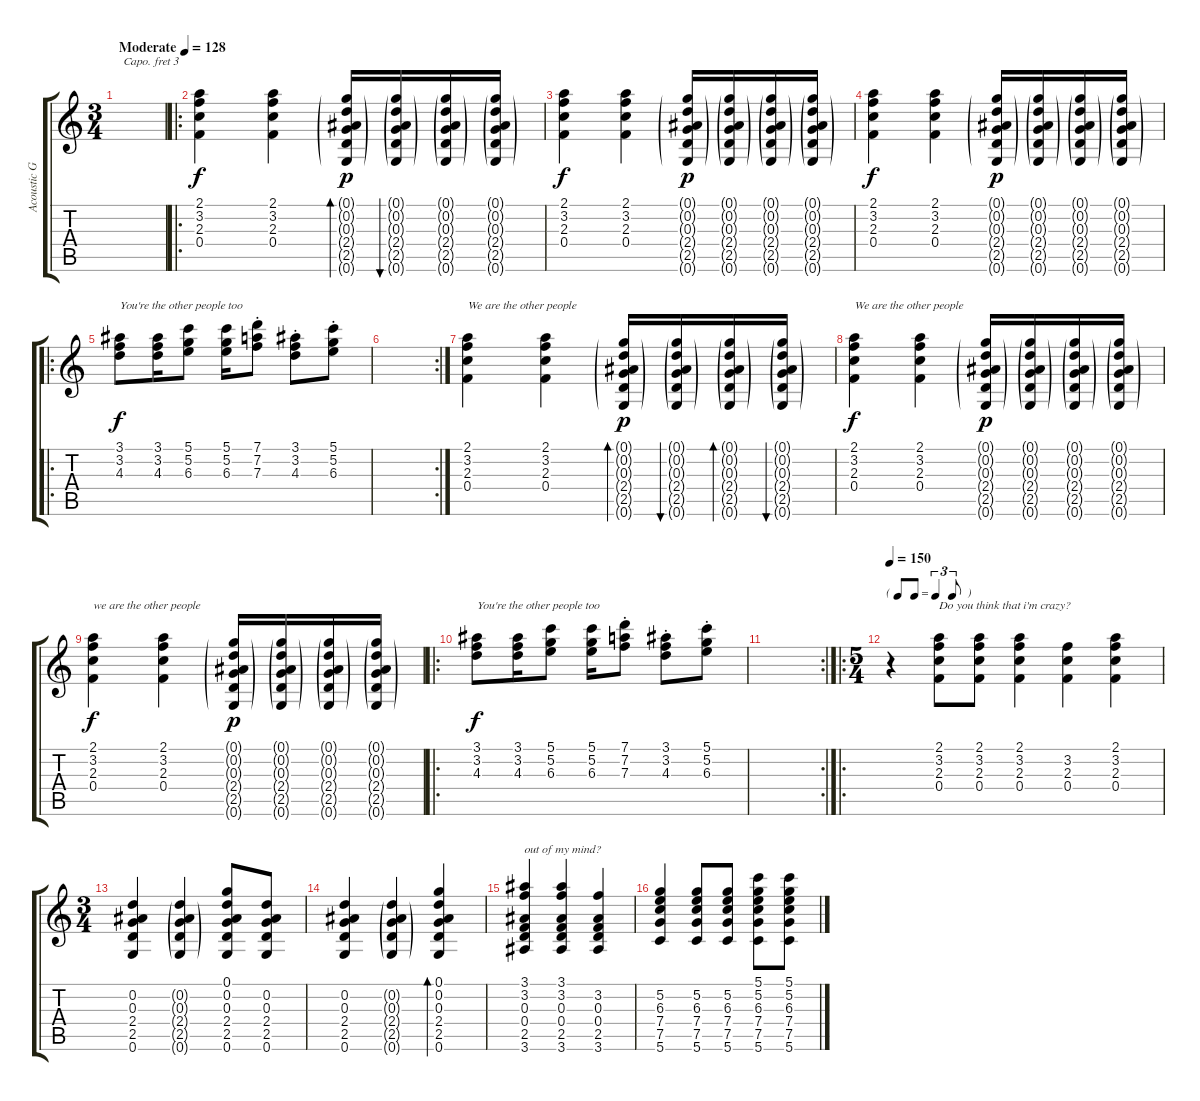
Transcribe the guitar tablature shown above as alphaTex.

\track ("Acoustic Guitar" "Acoustic G") {instrument acousticguitarsteel}
\staff {score tabs}
\capo 3
\tuning (E4 B3 G3 D3 A2 E2) {hide}
\ts (3 4)
\tempo (128 "Moderate")
\clef g2
\ks c
|
\ro
(2.1 3.2 2.3 0.4).4 (2.1 3.2 2.3 0.4).4 (0.1{g} 0.2{g} 0.3{g} 2.4{g} 2.5{g} 0.6{g}).16{bd 60 dy p} (0.1{g} 0.2{g} 0.3{g} 2.4{g} 2.5{g} 0.6{g}).16{bu 60} (0.1{g} 0.2{g} 0.3{g} 2.4{g} 2.5{g} 0.6{g}).16 (0.1{g} 0.2{g} 0.3{g} 2.4{g} 2.5{g} 0.6{g}).16 |
(2.1 3.2 2.3 0.4).4{dy f} (2.1 3.2 2.3 0.4).4 (0.1{g} 0.2{g} 0.3{g} 2.4{g} 2.5{g} 0.6{g}).16{dy p} (0.1{g} 0.2{g} 0.3{g} 2.4{g} 2.5{g} 0.6{g}).16 (0.1{g} 0.2{g} 0.3{g} 2.4{g} 2.5{g} 0.6{g}).16 (0.1{g} 0.2{g} 0.3{g} 2.4{g} 2.5{g} 0.6{g}).16 |
(2.1 3.2 2.3 0.4).4{dy f} (2.1 3.2 2.3 0.4).4 (0.1{g} 0.2{g} 0.3{g} 2.4{g} 2.5{g} 0.6{g}).16{dy p} (0.1{g} 0.2{g} 0.3{g} 2.4{g} 2.5{g} 0.6{g}).16 (0.1{g} 0.2{g} 0.3{g} 2.4{g} 2.5{g} 0.6{g}).16 (0.1{g} 0.2{g} 0.3{g} 2.4{g} 2.5{g} 0.6{g}).16 |
\ro
(3.1 3.2 4.3).8{txt "You're the other people too" dy f} (3.1 3.2 4.3).16 (5.1 5.2 6.3).8 (5.1 5.2 6.3).16 (7.1{st} 7.2{st} 7.3{st}).8 (3.1{st} 3.2{st} 4.3{st}).8 (5.1{st} 5.2{st} 6.3{st}).8 |
\rc 2
|
(2.1 3.2 2.3 0.4).4{txt "We are the other people"} (2.1 3.2 2.3 0.4).4 (0.1{g} 0.2{g} 0.3{g} 2.4{g} 2.5{g} 0.6{g}).16{bd 60 dy p} (0.1{g} 0.2{g} 0.3{g} 2.4{g} 2.5{g} 0.6{g}).16{bu 60} (0.1{g} 0.2{g} 0.3{g} 2.4{g} 2.5{g} 0.6{g}).16{bd 60} (0.1{g} 0.2{g} 0.3{g} 2.4{g} 2.5{g} 0.6{g}).16{bu 60} |
(2.1 3.2 2.3 0.4).4{txt "We are the other people" dy f} (2.1 3.2 2.3 0.4).4 (0.1{g} 0.2{g} 0.3{g} 2.4{g} 2.5{g} 0.6{g}).16{dy p} (0.1{g} 0.2{g} 0.3{g} 2.4{g} 2.5{g} 0.6{g}).16 (0.1{g} 0.2{g} 0.3{g} 2.4{g} 2.5{g} 0.6{g}).16 (0.1{g} 0.2{g} 0.3{g} 2.4{g} 2.5{g} 0.6{g}).16 |
(2.1 3.2 2.3 0.4).4{txt "we are the other people" dy f} (2.1 3.2 2.3 0.4).4 (0.1{g} 0.2{g} 0.3{g} 2.4{g} 2.5{g} 0.6{g}).16{dy p} (0.1{g} 0.2{g} 0.3{g} 2.4{g} 2.5{g} 0.6{g}).16 (0.1{g} 0.2{g} 0.3{g} 2.4{g} 2.5{g} 0.6{g}).16 (0.1{g} 0.2{g} 0.3{g} 2.4{g} 2.5{g} 0.6{g}).16 |
\ro
(3.1 3.2 4.3).8{txt "You're the other people too" dy f} (3.1 3.2 4.3).16 (5.1 5.2 6.3).8 (5.1 5.2 6.3).16 (7.1{st} 7.2{st} 7.3{st}).8 (3.1{st} 3.2{st} 4.3{st}).8 (5.1{st} 5.2{st} 6.3{st}).8 |
\rc 2
|
\ro
\ts (5 4)
\tf triplet8th
\tempo 150
r.4 (2.1 3.2 2.3 0.4).8{txt "Do you think that i'm crazy?"} (2.1 3.2 2.3 0.4).8 (2.1 3.2 2.3 0.4).4 (3.2 2.3 0.4).4 (2.1 3.2 2.3 0.4).4 |
\ts (3 4)
(0.2 0.3 2.4 2.5 0.6).4 (0.2{g} 0.3{g} 2.4{g} 2.5{g} 0.6{g}).4 (0.1 0.2 0.3 2.4 2.5 0.6).8 (0.2 0.3 2.4 2.5 0.6).8 |
(0.2 0.3 2.4 2.5 0.6).4 (0.2{g} 0.3{g} 2.4{g} 2.5{g} 0.6{g}).4 (0.1 0.2 0.3 2.4 2.5 0.6).4{bd 120} |
(3.1 3.2 0.3 0.4 2.5 3.6).4{txt "out of my mind?"} (3.1 3.2 0.3 0.4 2.5 3.6).4 (3.2 0.3 0.4 2.5 3.6).4 |
(5.2 6.3 7.4 7.5 5.6).4 (5.2 6.3 7.4 7.5 5.6).8 (5.2 6.3 7.4 7.5 5.6).8 (5.1 5.2 6.3 7.4 7.5 5.6).8 (5.1 5.2 6.3 7.4 7.5 5.6).8
